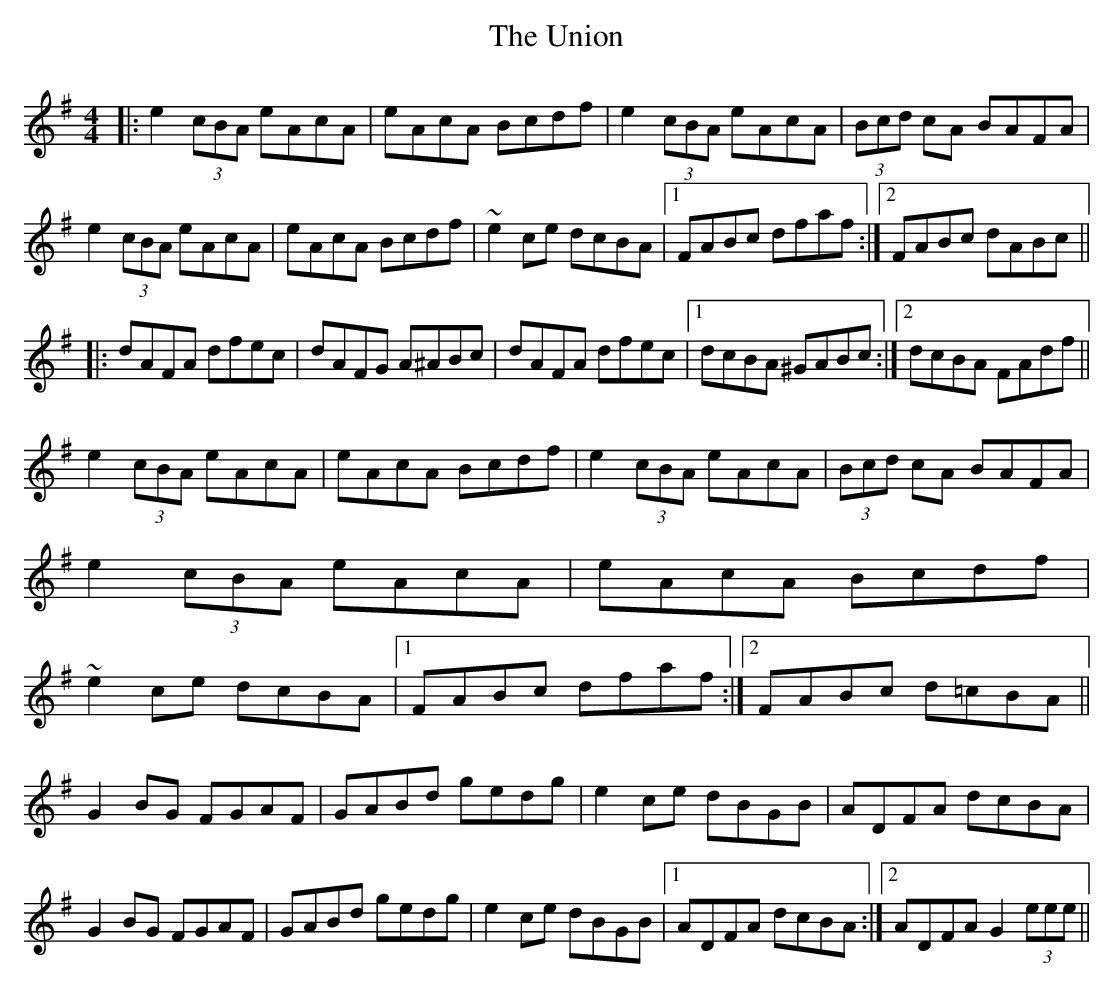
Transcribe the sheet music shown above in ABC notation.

X:1
T: The Union
M: 4/4
L: 1/8
K: Gmaj
|:e2(3cBA eAcA|eAcA Bcdf|e2(3cBA eAcA|(3Bcd cA BAFA|e2(3cBA eAcA|eAcA Bcdf|~e2ce dcBA|1 FABc dfaf:|2 FABc dABc||
|:dAFA dfec|dAFG A^ABc|dAFA dfec|1 dcBA ^GABc:|2 dcBA FAdf||
e2(3cBA eAcA|eAcA Bcdf|e2(3cBA eAcA|(3Bcd cA BAFA|e2(3cBA eAcA|eAcA Bcdf|~e2ce dcBA|1 FABc dfaf:|2 FABc d=cBA||
G2BG FGAF|GABd gedg|e2ce dBGB|ADFA dcBA|G2BG FGAF|GABd gedg|e2ce dBGB|1 ADFA dcBA:|2 ADFA G2(3eee||
